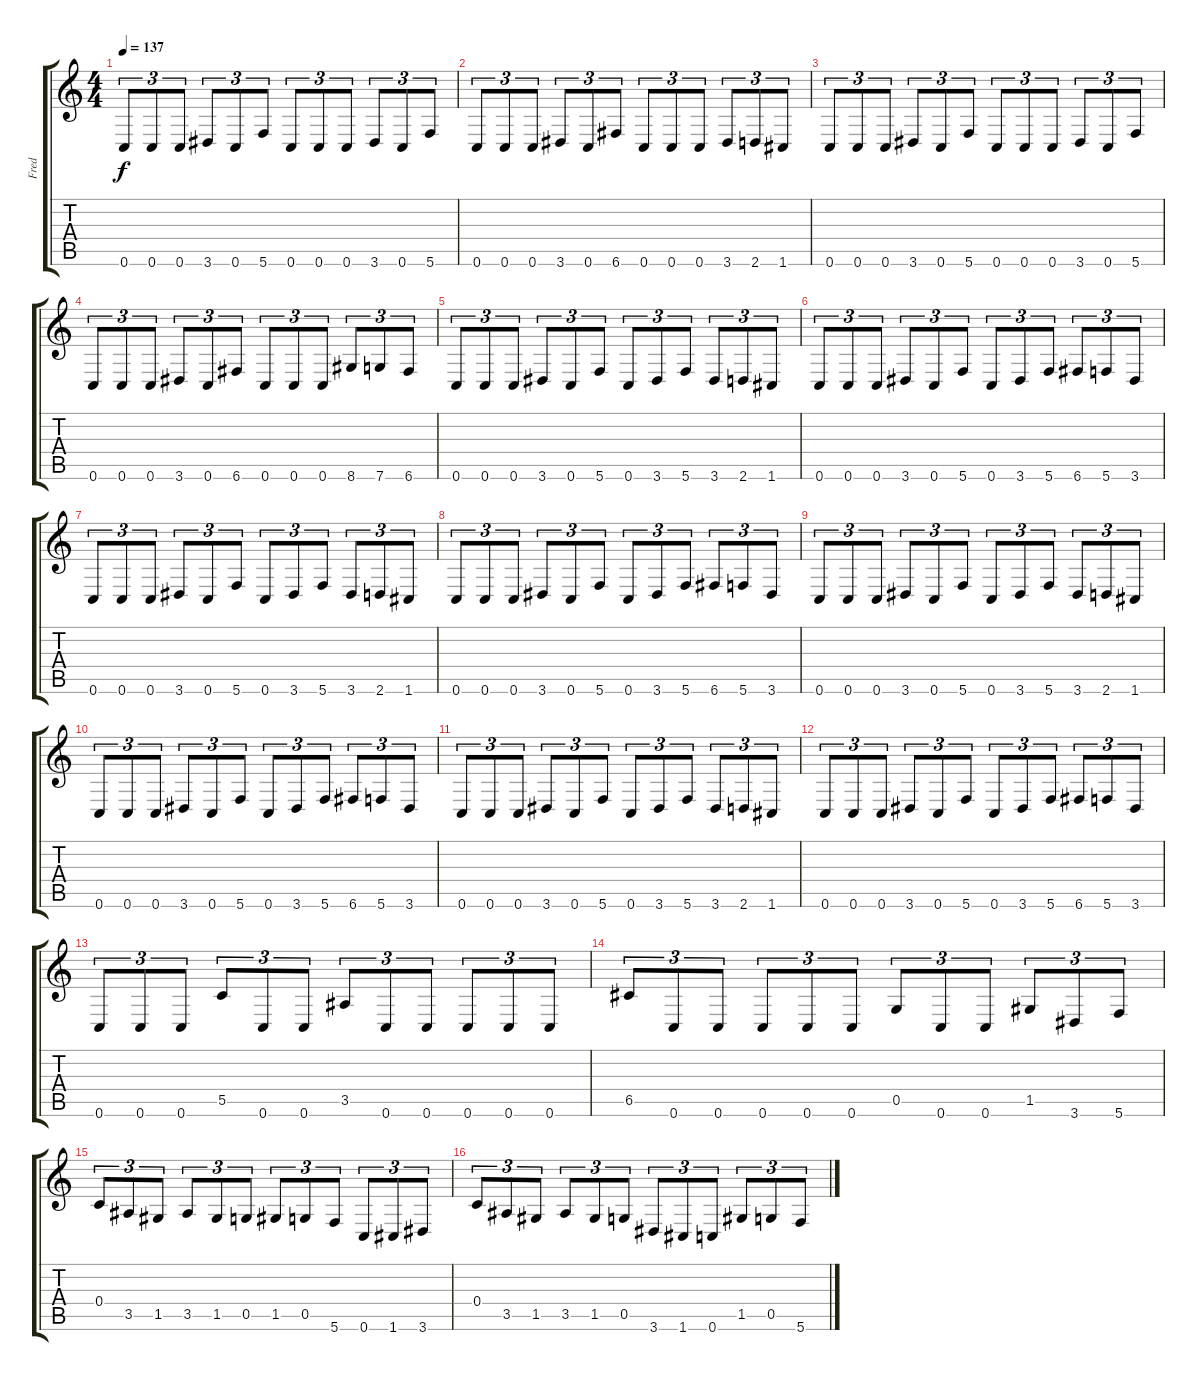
\track ("Fred" "Fred") {instrument acousticguitarsteel}
\staff {score tabs}
\tuning (D4 A3 F3 C3 G2 C2) {hide}
\ts (4 4)
\tempo 137
\clef g2
\ks c
0.6.8{tu (3 2) dy f} 0.6.8{tu (3 2)} 0.6.8{tu (3 2)} 3.6.8{tu (3 2)} 0.6.8{tu (3 2)} 5.6.8{tu (3 2)} 0.6.8{tu (3 2)} 0.6.8{tu (3 2)} 0.6.8{tu (3 2)} 3.6.8{tu (3 2)} 0.6.8{tu (3 2)} 5.6.8{tu (3 2)} |
0.6.8{tu (3 2)} 0.6.8{tu (3 2)} 0.6.8{tu (3 2)} 3.6.8{tu (3 2)} 0.6.8{tu (3 2)} 6.6.8{tu (3 2)} 0.6.8{tu (3 2)} 0.6.8{tu (3 2)} 0.6.8{tu (3 2)} 3.6.8{tu (3 2)} 2.6.8{tu (3 2)} 1.6.8{tu (3 2)} |
0.6.8{tu (3 2)} 0.6.8{tu (3 2)} 0.6.8{tu (3 2)} 3.6.8{tu (3 2)} 0.6.8{tu (3 2)} 5.6.8{tu (3 2)} 0.6.8{tu (3 2)} 0.6.8{tu (3 2)} 0.6.8{tu (3 2)} 3.6.8{tu (3 2)} 0.6.8{tu (3 2)} 5.6.8{tu (3 2)} |
0.6.8{tu (3 2)} 0.6.8{tu (3 2)} 0.6.8{tu (3 2)} 3.6.8{tu (3 2)} 0.6.8{tu (3 2)} 6.6.8{tu (3 2)} 0.6.8{tu (3 2)} 0.6.8{tu (3 2)} 0.6.8{tu (3 2)} 8.6.8{tu (3 2)} 7.6.8{tu (3 2)} 6.6.8{tu (3 2)} |
0.6.8{tu (3 2)} 0.6.8{tu (3 2)} 0.6.8{tu (3 2)} 3.6.8{tu (3 2)} 0.6.8{tu (3 2)} 5.6.8{tu (3 2)} 0.6.8{tu (3 2)} 3.6.8{tu (3 2)} 5.6.8{tu (3 2)} 3.6.8{tu (3 2)} 2.6.8{tu (3 2)} 1.6.8{tu (3 2)} |
0.6.8{tu (3 2)} 0.6.8{tu (3 2)} 0.6.8{tu (3 2)} 3.6.8{tu (3 2)} 0.6.8{tu (3 2)} 5.6.8{tu (3 2)} 0.6.8{tu (3 2)} 3.6.8{tu (3 2)} 5.6.8{tu (3 2)} 6.6.8{tu (3 2)} 5.6.8{tu (3 2)} 3.6.8{tu (3 2)} |
0.6.8{tu (3 2)} 0.6.8{tu (3 2)} 0.6.8{tu (3 2)} 3.6.8{tu (3 2)} 0.6.8{tu (3 2)} 5.6.8{tu (3 2)} 0.6.8{tu (3 2)} 3.6.8{tu (3 2)} 5.6.8{tu (3 2)} 3.6.8{tu (3 2)} 2.6.8{tu (3 2)} 1.6.8{tu (3 2)} |
0.6.8{tu (3 2)} 0.6.8{tu (3 2)} 0.6.8{tu (3 2)} 3.6.8{tu (3 2)} 0.6.8{tu (3 2)} 5.6.8{tu (3 2)} 0.6.8{tu (3 2)} 3.6.8{tu (3 2)} 5.6.8{tu (3 2)} 6.6.8{tu (3 2)} 5.6.8{tu (3 2)} 3.6.8{tu (3 2)} |
0.6.8{tu (3 2)} 0.6.8{tu (3 2)} 0.6.8{tu (3 2)} 3.6.8{tu (3 2)} 0.6.8{tu (3 2)} 5.6.8{tu (3 2)} 0.6.8{tu (3 2)} 3.6.8{tu (3 2)} 5.6.8{tu (3 2)} 3.6.8{tu (3 2)} 2.6.8{tu (3 2)} 1.6.8{tu (3 2)} |
0.6.8{tu (3 2)} 0.6.8{tu (3 2)} 0.6.8{tu (3 2)} 3.6.8{tu (3 2)} 0.6.8{tu (3 2)} 5.6.8{tu (3 2)} 0.6.8{tu (3 2)} 3.6.8{tu (3 2)} 5.6.8{tu (3 2)} 6.6.8{tu (3 2)} 5.6.8{tu (3 2)} 3.6.8{tu (3 2)} |
0.6.8{tu (3 2)} 0.6.8{tu (3 2)} 0.6.8{tu (3 2)} 3.6.8{tu (3 2)} 0.6.8{tu (3 2)} 5.6.8{tu (3 2)} 0.6.8{tu (3 2)} 3.6.8{tu (3 2)} 5.6.8{tu (3 2)} 3.6.8{tu (3 2)} 2.6.8{tu (3 2)} 1.6.8{tu (3 2)} |
0.6.8{tu (3 2)} 0.6.8{tu (3 2)} 0.6.8{tu (3 2)} 3.6.8{tu (3 2)} 0.6.8{tu (3 2)} 5.6.8{tu (3 2)} 0.6.8{tu (3 2)} 3.6.8{tu (3 2)} 5.6.8{tu (3 2)} 6.6.8{tu (3 2)} 5.6.8{tu (3 2)} 3.6.8{tu (3 2)} |
0.6.8{tu (3 2)} 0.6.8{tu (3 2)} 0.6.8{tu (3 2)} 5.5.8{tu (3 2)} 0.6.8{tu (3 2)} 0.6.8{tu (3 2)} 3.5.8{tu (3 2)} 0.6.8{tu (3 2)} 0.6.8{tu (3 2)} 0.6.8{tu (3 2)} 0.6.8{tu (3 2)} 0.6.8{tu (3 2)} |
6.5.8{tu (3 2)} 0.6.8{tu (3 2)} 0.6.8{tu (3 2)} 0.6.8{tu (3 2)} 0.6.8{tu (3 2)} 0.6.8{tu (3 2)} 0.5.8{tu (3 2)} 0.6.8{tu (3 2)} 0.6.8{tu (3 2)} 1.5.8{tu (3 2)} 3.6.8{tu (3 2)} 5.6.8{tu (3 2)} |
0.4.8{tu (3 2)} 3.5.8{tu (3 2)} 1.5.8{tu (3 2)} 3.5.8{tu (3 2)} 1.5.8{tu (3 2)} 0.5.8{tu (3 2)} 1.5.8{tu (3 2)} 0.5.8{tu (3 2)} 5.6.8{tu (3 2)} 0.6.8{tu (3 2)} 1.6.8{tu (3 2)} 3.6.8{tu (3 2)} |
0.4.8{tu (3 2)} 3.5.8{tu (3 2)} 1.5.8{tu (3 2)} 3.5.8{tu (3 2)} 1.5.8{tu (3 2)} 0.5.8{tu (3 2)} 3.6.8{tu (3 2)} 1.6.8{tu (3 2)} 0.6.8{tu (3 2)} 1.5.8{tu (3 2)} 0.5.8{tu (3 2)} 5.6.8{tu (3 2)}
